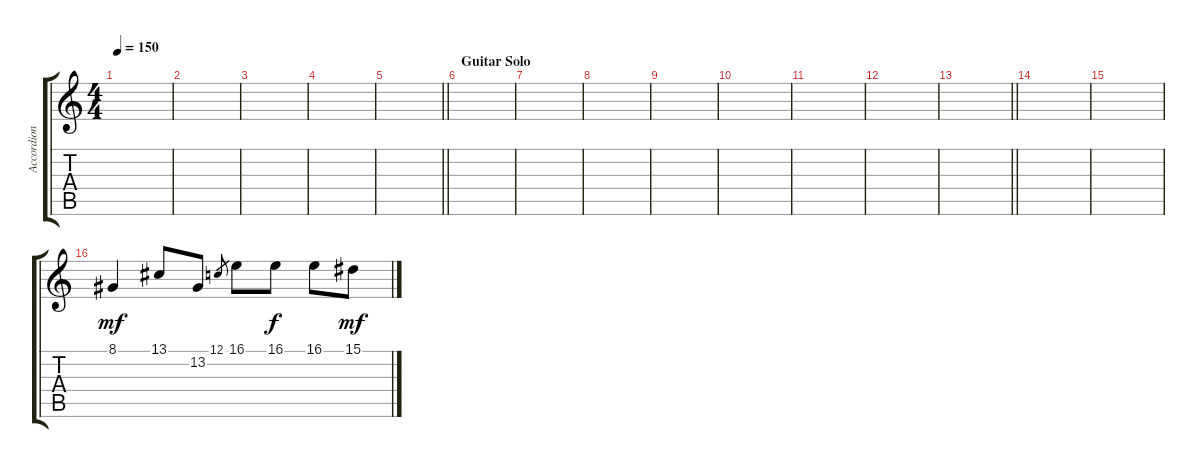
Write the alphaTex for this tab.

\track ("Accordion" "Accordion") {instrument accordion}
\staff {score tabs}
\tuning (C4 G3 Eb3 Bb2 F2 C2) {hide}
\ts (4 4)
\tempo 150
\clef g2
\ks c
|
|
|
|
\barLineRight lightlight
|
\section ("" "Guitar Solo")
|
|
|
|
|
|
|
\barLineRight lightlight
|
|
|
8.1.4{dy mf} 13.1.8 13.2.8 12.1.8{gr} 16.1.8 16.1.8{dy f} 16.1.8 15.1.8{dy mf}
